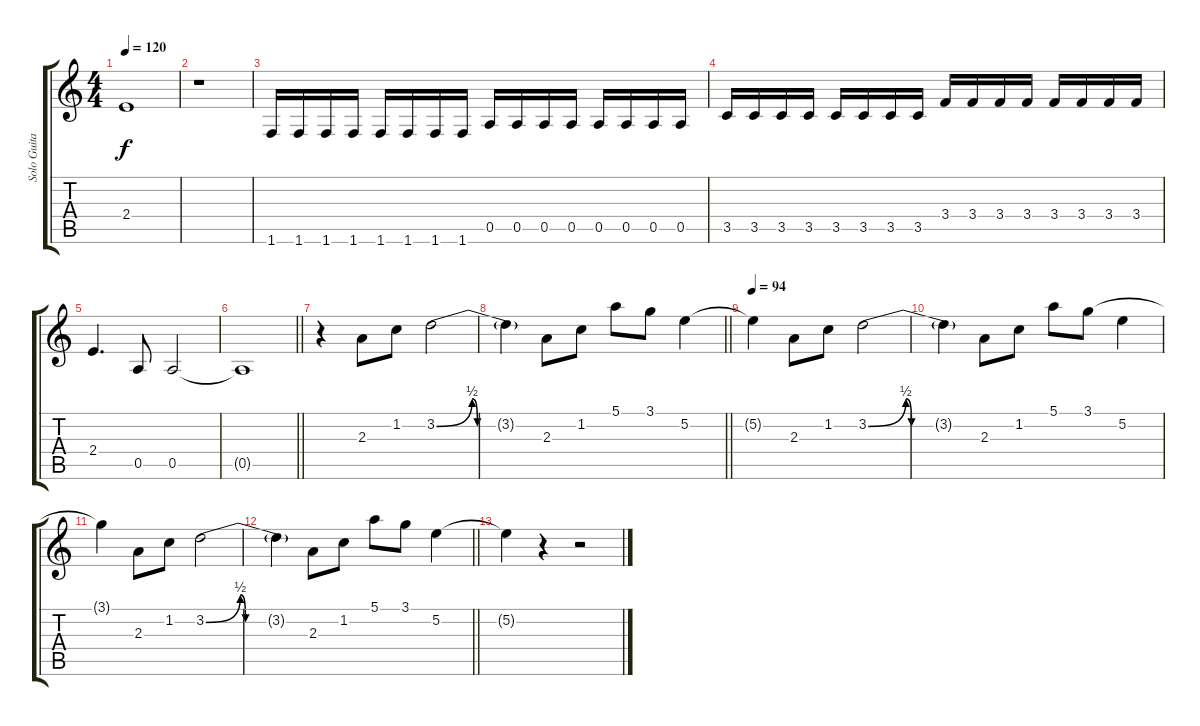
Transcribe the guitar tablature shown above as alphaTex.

\track ("Solo Guitar" "Solo Guita") {instrument acousticguitarsteel}
\staff {score tabs}
\tuning (E4 B3 G3 D3 A2 E2) {hide}
\ts (4 4)
\tempo 120
\clef g2
\ks c
2.4.1{dy f volume 13} |
r.1 |
1.6.16 1.6.16 1.6.16 1.6.16 1.6.16 1.6.16 1.6.16 1.6.16 0.5.16 0.5.16 0.5.16 0.5.16 0.5.16 0.5.16 0.5.16 0.5.16 |
3.5.16 3.5.16 3.5.16 3.5.16 3.5.16 3.5.16 3.5.16 3.5.16 3.4.16 3.4.16 3.4.16 3.4.16 3.4.16 3.4.16 3.4.16 3.4.16 |
2.4.4{d volume 16} 0.5.8 0.5.2 |
\barLineRight lightlight
0.5{t}.1 |
r.4 2.3.8 1.2.8 3.2{be (custom 0 0 20 2 23 0 35 0 60 0)}.2 |
\barLineRight lightlight
3.2{t}.4 2.3.8 1.2.8 5.1.8 3.1.8 5.2.4 |
\tempo 94
5.2{t}.4 2.3.8 1.2.8 3.2{be (custom 0 0 20 2 23 0 35 0 60 0)}.2 |
3.2{t}.4 2.3.8 1.2.8 5.1.8 3.1.8 5.2.4 |
3.1{t}.4 2.3.8 1.2.8 3.2{be (custom 0 0 20 2 23 0 35 0 60 0)}.2 |
\barLineRight lightlight
3.2{t}.4 2.3.8 1.2.8 5.1.8 3.1.8 5.2.4 |
5.2{t}.4 r.4 r.2
